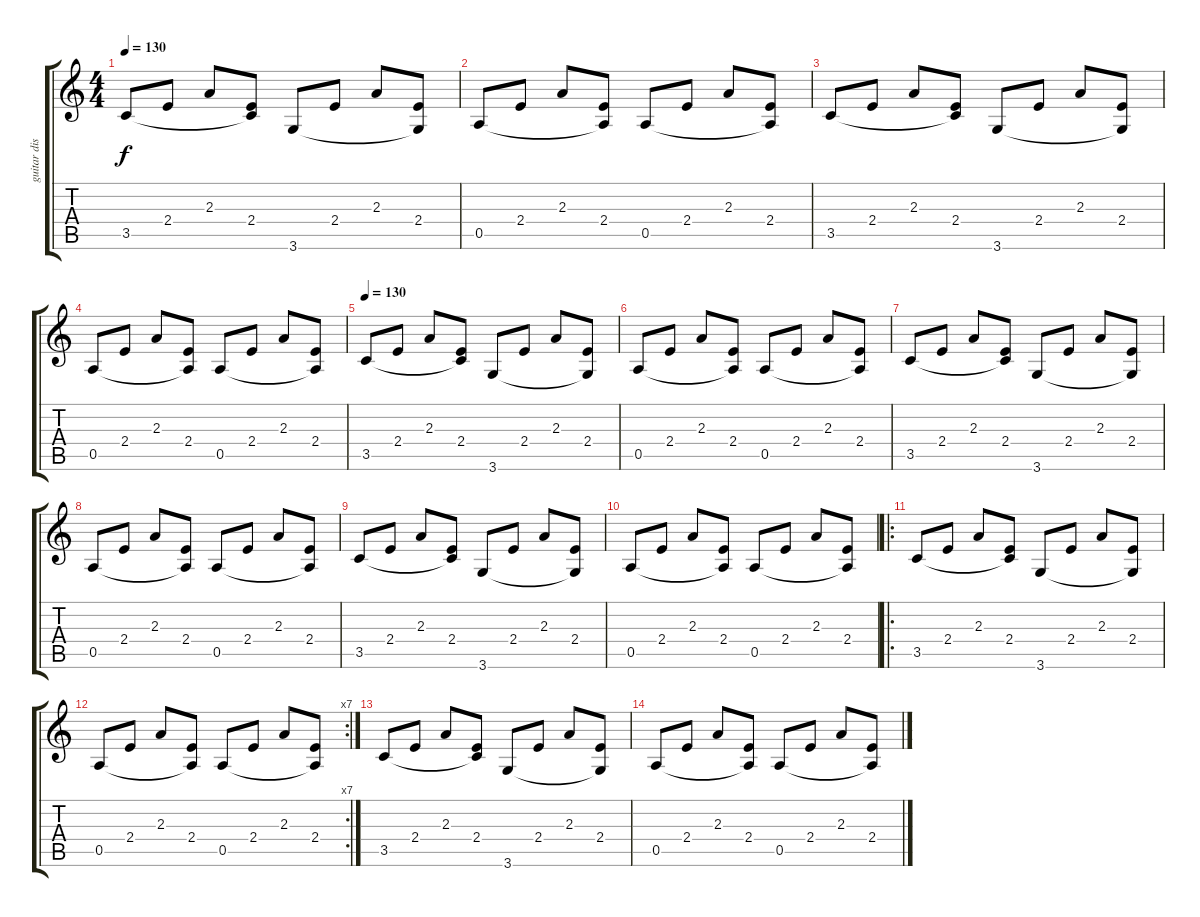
\track ("guitar disto" "guitar dis") {instrument acousticguitarsteel}
\staff {score tabs}
\tuning (E4 B3 G3 D3 A2 E2) {hide}
\ts (4 4)
\tempo 130
\clef g2
\ks c
3.5.8{dy f} 2.4.8 2.3.8 (2.4 3.5{t}).8 3.6.8 2.4.8 2.3.8 (2.4 3.6{t}).8 |
0.5.8 2.4.8 2.3.8 (2.4 0.5{t}).8 0.5.8 2.4.8 2.3.8 (2.4 0.5{t}).8 |
3.5.8 2.4.8 2.3.8 (2.4 3.5{t}).8 3.6.8 2.4.8 2.3.8 (2.4 3.6{t}).8 |
0.5.8 2.4.8 2.3.8 (2.4 0.5{t}).8 0.5.8 2.4.8 2.3.8 (2.4 0.5{t}).8 |
\tempo 130
3.5.8 2.4.8 2.3.8 (2.4 3.5{t}).8 3.6.8 2.4.8 2.3.8 (2.4 3.6{t}).8 |
0.5.8 2.4.8 2.3.8 (2.4 0.5{t}).8 0.5.8 2.4.8 2.3.8 (2.4 0.5{t}).8 |
3.5.8 2.4.8 2.3.8 (2.4 3.5{t}).8 3.6.8 2.4.8 2.3.8 (2.4 3.6{t}).8 |
0.5.8 2.4.8 2.3.8 (2.4 0.5{t}).8 0.5.8 2.4.8 2.3.8 (2.4 0.5{t}).8 |
3.5.8 2.4.8 2.3.8 (2.4 3.5{t}).8 3.6.8 2.4.8 2.3.8 (2.4 3.6{t}).8 |
0.5.8 2.4.8 2.3.8 (2.4 0.5{t}).8 0.5.8 2.4.8 2.3.8 (2.4 0.5{t}).8 |
\ro
3.5.8 2.4.8 2.3.8 (2.4 3.5{t}).8 3.6.8 2.4.8 2.3.8 (2.4 3.6{t}).8 |
\rc 7
0.5.8 2.4.8 2.3.8 (2.4 0.5{t}).8 0.5.8 2.4.8 2.3.8 (2.4 0.5{t}).8 |
3.5.8 2.4.8 2.3.8 (2.4 3.5{t}).8 3.6.8 2.4.8 2.3.8 (2.4 3.6{t}).8 |
0.5.8 2.4.8 2.3.8 (2.4 0.5{t}).8 0.5.8 2.4.8 2.3.8 (2.4 0.5{t}).8
